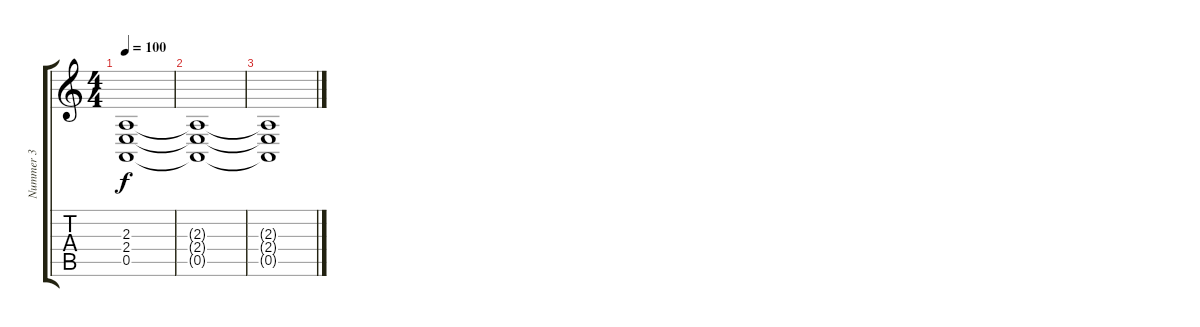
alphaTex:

\track ("Nummer 3" "Nummer 3") {instrument stringensemble1}
\staff {score tabs}
\tuning (E4 B3 G3 D3 A2 E2) {hide}
\ts (4 4)
\tempo 100
\clef g2
\ks c
(2.3 2.4 0.5).1{dy f} |
(2.3{t} 2.4{t} 0.5{t}).1 |
(2.3{t} 2.4{t} 0.5{t}).1
